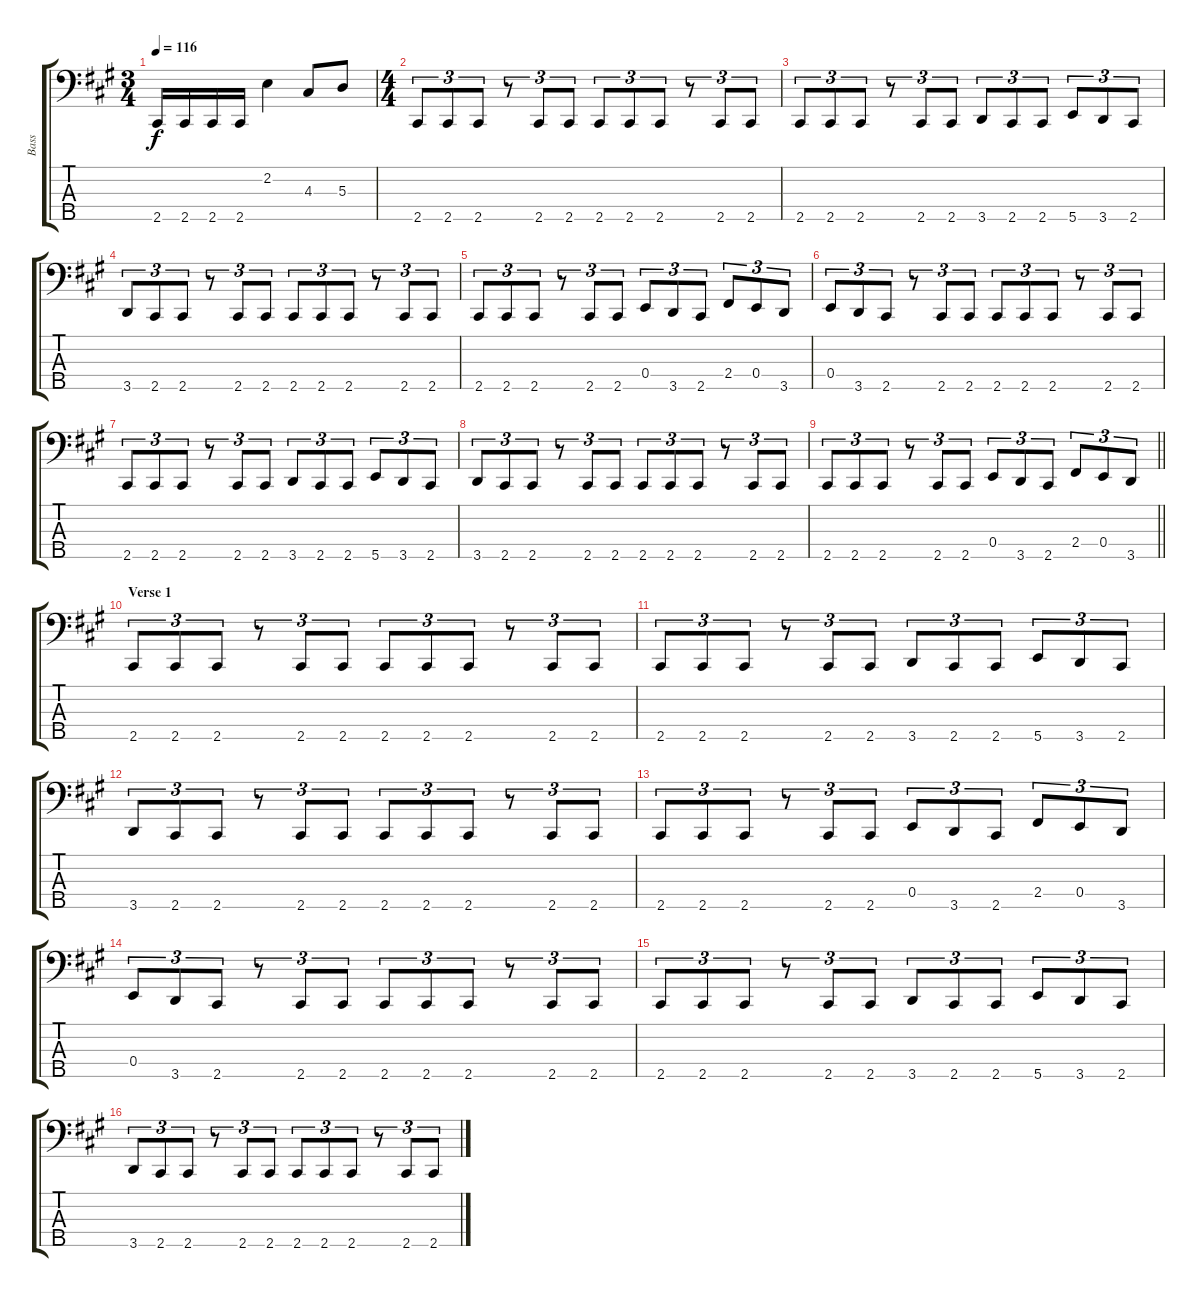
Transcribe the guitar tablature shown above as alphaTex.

\track ("Bass" "Bass") {instrument electricbassfinger}
\staff {score tabs}
\tuning (G2 D2 A1 E1 B0) {hide}
\ts (3 4)
\tempo 116
\clef f4
\ks a
2.5.16{dy f} 2.5.16 2.5.16 2.5.16 2.2.4 4.3.8 5.3.8 |
\ts (4 4)
2.5.8{tu (3 2)} 2.5.8{tu (3 2)} 2.5.8{tu (3 2)} r.8{tu (3 2)} 2.5.8{tu (3 2)} 2.5.8{tu (3 2)} 2.5.8{tu (3 2)} 2.5.8{tu (3 2)} 2.5.8{tu (3 2)} r.8{tu (3 2)} 2.5.8{tu (3 2)} 2.5.8{tu (3 2)} |
2.5.8{tu (3 2)} 2.5.8{tu (3 2)} 2.5.8{tu (3 2)} r.8{tu (3 2)} 2.5.8{tu (3 2)} 2.5.8{tu (3 2)} 3.5.8{tu (3 2)} 2.5.8{tu (3 2)} 2.5.8{tu (3 2)} 5.5.8{tu (3 2)} 3.5.8{tu (3 2)} 2.5.8{tu (3 2)} |
3.5.8{tu (3 2)} 2.5.8{tu (3 2)} 2.5.8{tu (3 2)} r.8{tu (3 2)} 2.5.8{tu (3 2)} 2.5.8{tu (3 2)} 2.5.8{tu (3 2)} 2.5.8{tu (3 2)} 2.5.8{tu (3 2)} r.8{tu (3 2)} 2.5.8{tu (3 2)} 2.5.8{tu (3 2)} |
2.5.8{tu (3 2)} 2.5.8{tu (3 2)} 2.5.8{tu (3 2)} r.8{tu (3 2)} 2.5.8{tu (3 2)} 2.5.8{tu (3 2)} 0.4.8{tu (3 2)} 3.5.8{tu (3 2)} 2.5.8{tu (3 2)} 2.4.8{tu (3 2)} 0.4.8{tu (3 2)} 3.5.8{tu (3 2)} |
0.4.8{tu (3 2)} 3.5.8{tu (3 2)} 2.5.8{tu (3 2)} r.8{tu (3 2)} 2.5.8{tu (3 2)} 2.5.8{tu (3 2)} 2.5.8{tu (3 2)} 2.5.8{tu (3 2)} 2.5.8{tu (3 2)} r.8{tu (3 2)} 2.5.8{tu (3 2)} 2.5.8{tu (3 2)} |
2.5.8{tu (3 2)} 2.5.8{tu (3 2)} 2.5.8{tu (3 2)} r.8{tu (3 2)} 2.5.8{tu (3 2)} 2.5.8{tu (3 2)} 3.5.8{tu (3 2)} 2.5.8{tu (3 2)} 2.5.8{tu (3 2)} 5.5.8{tu (3 2)} 3.5.8{tu (3 2)} 2.5.8{tu (3 2)} |
3.5.8{tu (3 2)} 2.5.8{tu (3 2)} 2.5.8{tu (3 2)} r.8{tu (3 2)} 2.5.8{tu (3 2)} 2.5.8{tu (3 2)} 2.5.8{tu (3 2)} 2.5.8{tu (3 2)} 2.5.8{tu (3 2)} r.8{tu (3 2)} 2.5.8{tu (3 2)} 2.5.8{tu (3 2)} |
\barLineRight lightlight
2.5.8{tu (3 2)} 2.5.8{tu (3 2)} 2.5.8{tu (3 2)} r.8{tu (3 2)} 2.5.8{tu (3 2)} 2.5.8{tu (3 2)} 0.4.8{tu (3 2)} 3.5.8{tu (3 2)} 2.5.8{tu (3 2)} 2.4.8{tu (3 2)} 0.4.8{tu (3 2)} 3.5.8{tu (3 2)} |
\section ("" "Verse 1")
2.5.8{tu (3 2)} 2.5.8{tu (3 2)} 2.5.8{tu (3 2)} r.8{tu (3 2)} 2.5.8{tu (3 2)} 2.5.8{tu (3 2)} 2.5.8{tu (3 2)} 2.5.8{tu (3 2)} 2.5.8{tu (3 2)} r.8{tu (3 2)} 2.5.8{tu (3 2)} 2.5.8{tu (3 2)} |
2.5.8{tu (3 2)} 2.5.8{tu (3 2)} 2.5.8{tu (3 2)} r.8{tu (3 2)} 2.5.8{tu (3 2)} 2.5.8{tu (3 2)} 3.5.8{tu (3 2)} 2.5.8{tu (3 2)} 2.5.8{tu (3 2)} 5.5.8{tu (3 2)} 3.5.8{tu (3 2)} 2.5.8{tu (3 2)} |
3.5.8{tu (3 2)} 2.5.8{tu (3 2)} 2.5.8{tu (3 2)} r.8{tu (3 2)} 2.5.8{tu (3 2)} 2.5.8{tu (3 2)} 2.5.8{tu (3 2)} 2.5.8{tu (3 2)} 2.5.8{tu (3 2)} r.8{tu (3 2)} 2.5.8{tu (3 2)} 2.5.8{tu (3 2)} |
2.5.8{tu (3 2)} 2.5.8{tu (3 2)} 2.5.8{tu (3 2)} r.8{tu (3 2)} 2.5.8{tu (3 2)} 2.5.8{tu (3 2)} 0.4.8{tu (3 2)} 3.5.8{tu (3 2)} 2.5.8{tu (3 2)} 2.4.8{tu (3 2)} 0.4.8{tu (3 2)} 3.5.8{tu (3 2)} |
0.4.8{tu (3 2)} 3.5.8{tu (3 2)} 2.5.8{tu (3 2)} r.8{tu (3 2)} 2.5.8{tu (3 2)} 2.5.8{tu (3 2)} 2.5.8{tu (3 2)} 2.5.8{tu (3 2)} 2.5.8{tu (3 2)} r.8{tu (3 2)} 2.5.8{tu (3 2)} 2.5.8{tu (3 2)} |
2.5.8{tu (3 2)} 2.5.8{tu (3 2)} 2.5.8{tu (3 2)} r.8{tu (3 2)} 2.5.8{tu (3 2)} 2.5.8{tu (3 2)} 3.5.8{tu (3 2)} 2.5.8{tu (3 2)} 2.5.8{tu (3 2)} 5.5.8{tu (3 2)} 3.5.8{tu (3 2)} 2.5.8{tu (3 2)} |
3.5.8{tu (3 2)} 2.5.8{tu (3 2)} 2.5.8{tu (3 2)} r.8{tu (3 2)} 2.5.8{tu (3 2)} 2.5.8{tu (3 2)} 2.5.8{tu (3 2)} 2.5.8{tu (3 2)} 2.5.8{tu (3 2)} r.8{tu (3 2)} 2.5.8{tu (3 2)} 2.5.8{tu (3 2)}
